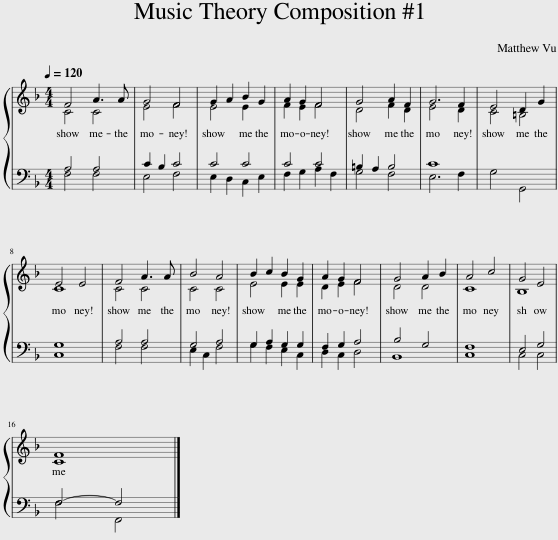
X:1
%%score { ( 1 2 ) | ( 3 4 ) }
L:1/8
Q:1/4=120
M:4/4
I:linebreak $
K:F
V:1 treble
V:2 treble
V:3 bass
V:4 bass
V:1
 F4 A3 A | G4 F4 | G2 A2 B2 G2 | A2 G2 F4 | G4 A2 F2 | %5
 G6 F2 | E4 D2 G2 |$ E4 E4 | F4 A3 A | B4 A4 | %10
 B2 c2 B2 G2 | A2 G2 F4 | G4 A2 B2 | A4 c4 | G4 E4 |$ %15
 F8 |] %16
V:2
 C4 C4 | E4 F4 | E4 E2 x2 | F2 E2 F4 | D4 F2 D2 | %5
 E4 x2 D2 | C4 =B,4 |$ C8 | C4 C4 | C4 C4 | %10
 E4 E2 E2 | D2 E2 F4 | D4 D4 | C8 | B,8 |$ %15
 C8 |] %16
V:3
 A,4 A,4 | C2 B,2 C4 | C4 C4 | C4 C4 | =B,2 A,2 B,4 | %5
 C8 | G,4 G,,4 |$ G,8 | A,4 A,4 | G,4 A,4 | %10
 G,2 A,2 G,2 G,2 | F,2 G,2 A,4 | B,4 G,4 | F,8 | E,4 G,4 |$ %15
 F,4- F,4 |] %16
V:4
 F,4 F,4 | E,4 F,4 | E,2 D,2 C,2 E,2 | F,2 G,2 A,2 F,2 | G,4 F,4 | %5
 E,6 F,2 | x8 |$ C,8 | F,4 F,4 | E,2 C,2 F,4 | %10
 G,2 F,2 E,2 C,2 | D,2 C,2 D,4 | B,,8 | C,8 | C,4 C,4 |$ %15
 F,4 F,,4 |] %16
